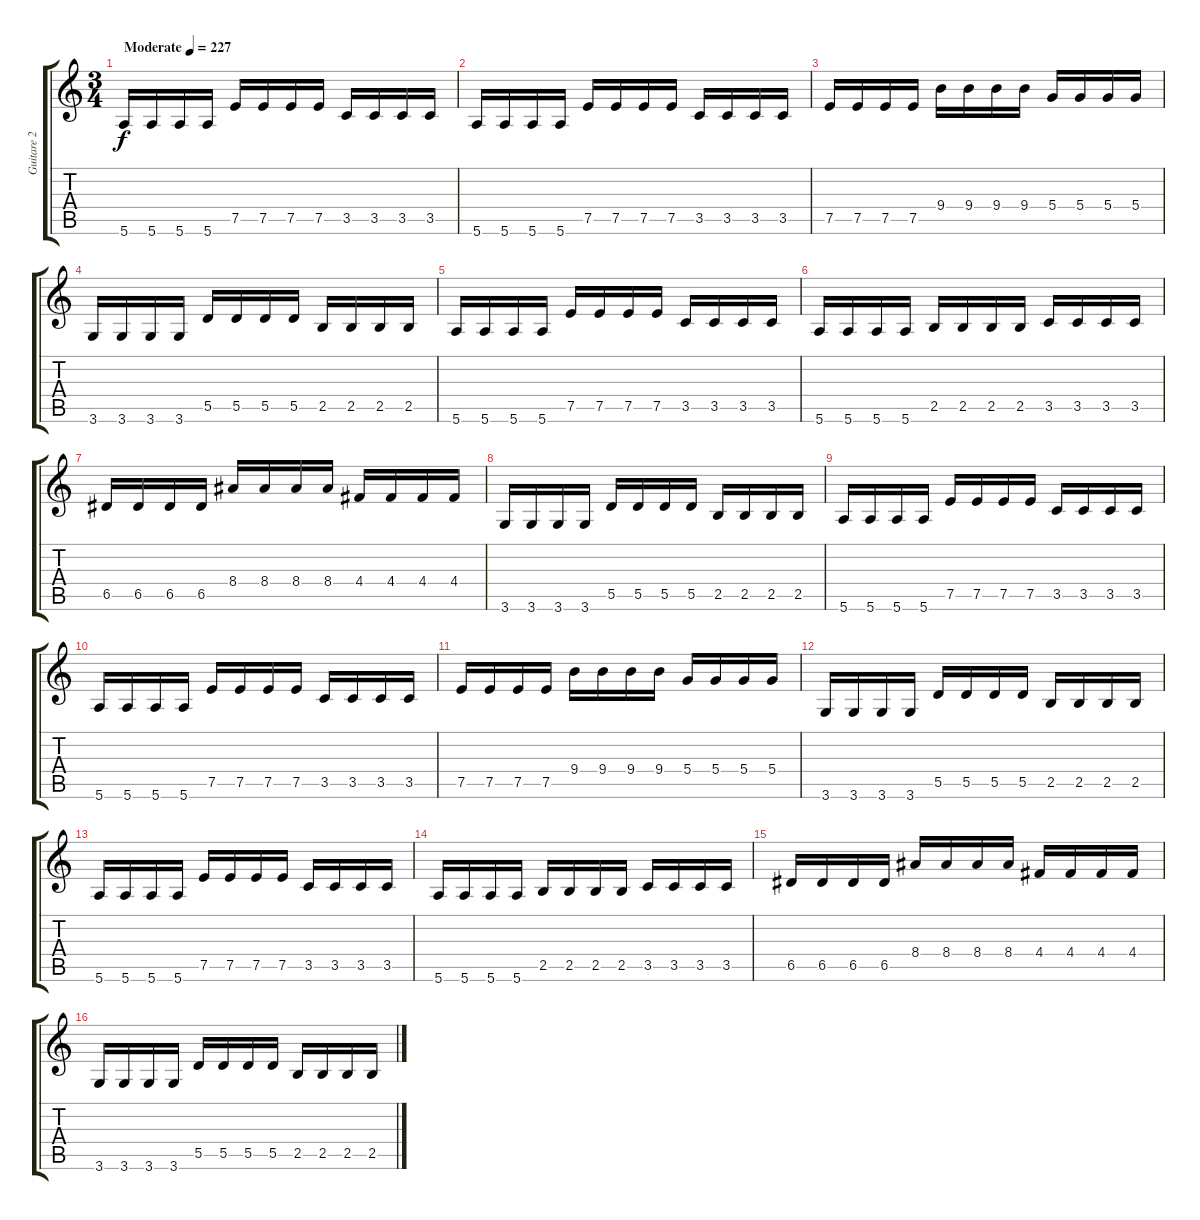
\track ("Guitare 2" "Guitare 2") {instrument distortionguitar}
\staff {score tabs}
\tuning (E4 B3 G3 D3 A2 E2) {hide}
\ts (3 4)
\tempo (227 "Moderate")
\clef g2
\ks c
5.6.16{dy f instrument distortionguitar} 5.6.16 5.6.16 5.6.16 7.5.16 7.5.16 7.5.16 7.5.16 3.5.16 3.5.16 3.5.16 3.5.16 |
5.6.16 5.6.16 5.6.16 5.6.16 7.5.16 7.5.16 7.5.16 7.5.16 3.5.16 3.5.16 3.5.16 3.5.16 |
7.5.16 7.5.16 7.5.16 7.5.16 9.4.16 9.4.16 9.4.16 9.4.16 5.4.16 5.4.16 5.4.16 5.4.16 |
3.6.16 3.6.16 3.6.16 3.6.16 5.5.16 5.5.16 5.5.16 5.5.16 2.5.16 2.5.16 2.5.16 2.5.16 |
5.6.16 5.6.16 5.6.16 5.6.16 7.5.16 7.5.16 7.5.16 7.5.16 3.5.16 3.5.16 3.5.16 3.5.16 |
5.6.16 5.6.16 5.6.16 5.6.16 2.5.16 2.5.16 2.5.16 2.5.16 3.5.16 3.5.16 3.5.16 3.5.16 |
6.5.16 6.5.16 6.5.16 6.5.16 8.4.16 8.4.16 8.4.16 8.4.16 4.4.16 4.4.16 4.4.16 4.4.16 |
3.6.16 3.6.16 3.6.16 3.6.16 5.5.16 5.5.16 5.5.16 5.5.16 2.5.16 2.5.16 2.5.16 2.5.16 |
5.6.16 5.6.16 5.6.16 5.6.16 7.5.16 7.5.16 7.5.16 7.5.16 3.5.16 3.5.16 3.5.16 3.5.16 |
5.6.16 5.6.16 5.6.16 5.6.16 7.5.16 7.5.16 7.5.16 7.5.16 3.5.16 3.5.16 3.5.16 3.5.16 |
7.5.16 7.5.16 7.5.16 7.5.16 9.4.16 9.4.16 9.4.16 9.4.16 5.4.16 5.4.16 5.4.16 5.4.16 |
3.6.16 3.6.16 3.6.16 3.6.16 5.5.16 5.5.16 5.5.16 5.5.16 2.5.16 2.5.16 2.5.16 2.5.16 |
5.6.16 5.6.16 5.6.16 5.6.16 7.5.16 7.5.16 7.5.16 7.5.16 3.5.16 3.5.16 3.5.16 3.5.16 |
5.6.16 5.6.16 5.6.16 5.6.16 2.5.16 2.5.16 2.5.16 2.5.16 3.5.16 3.5.16 3.5.16 3.5.16 |
6.5.16 6.5.16 6.5.16 6.5.16 8.4.16 8.4.16 8.4.16 8.4.16 4.4.16 4.4.16 4.4.16 4.4.16 |
3.6.16 3.6.16 3.6.16 3.6.16 5.5.16 5.5.16 5.5.16 5.5.16 2.5.16 2.5.16 2.5.16 2.5.16
